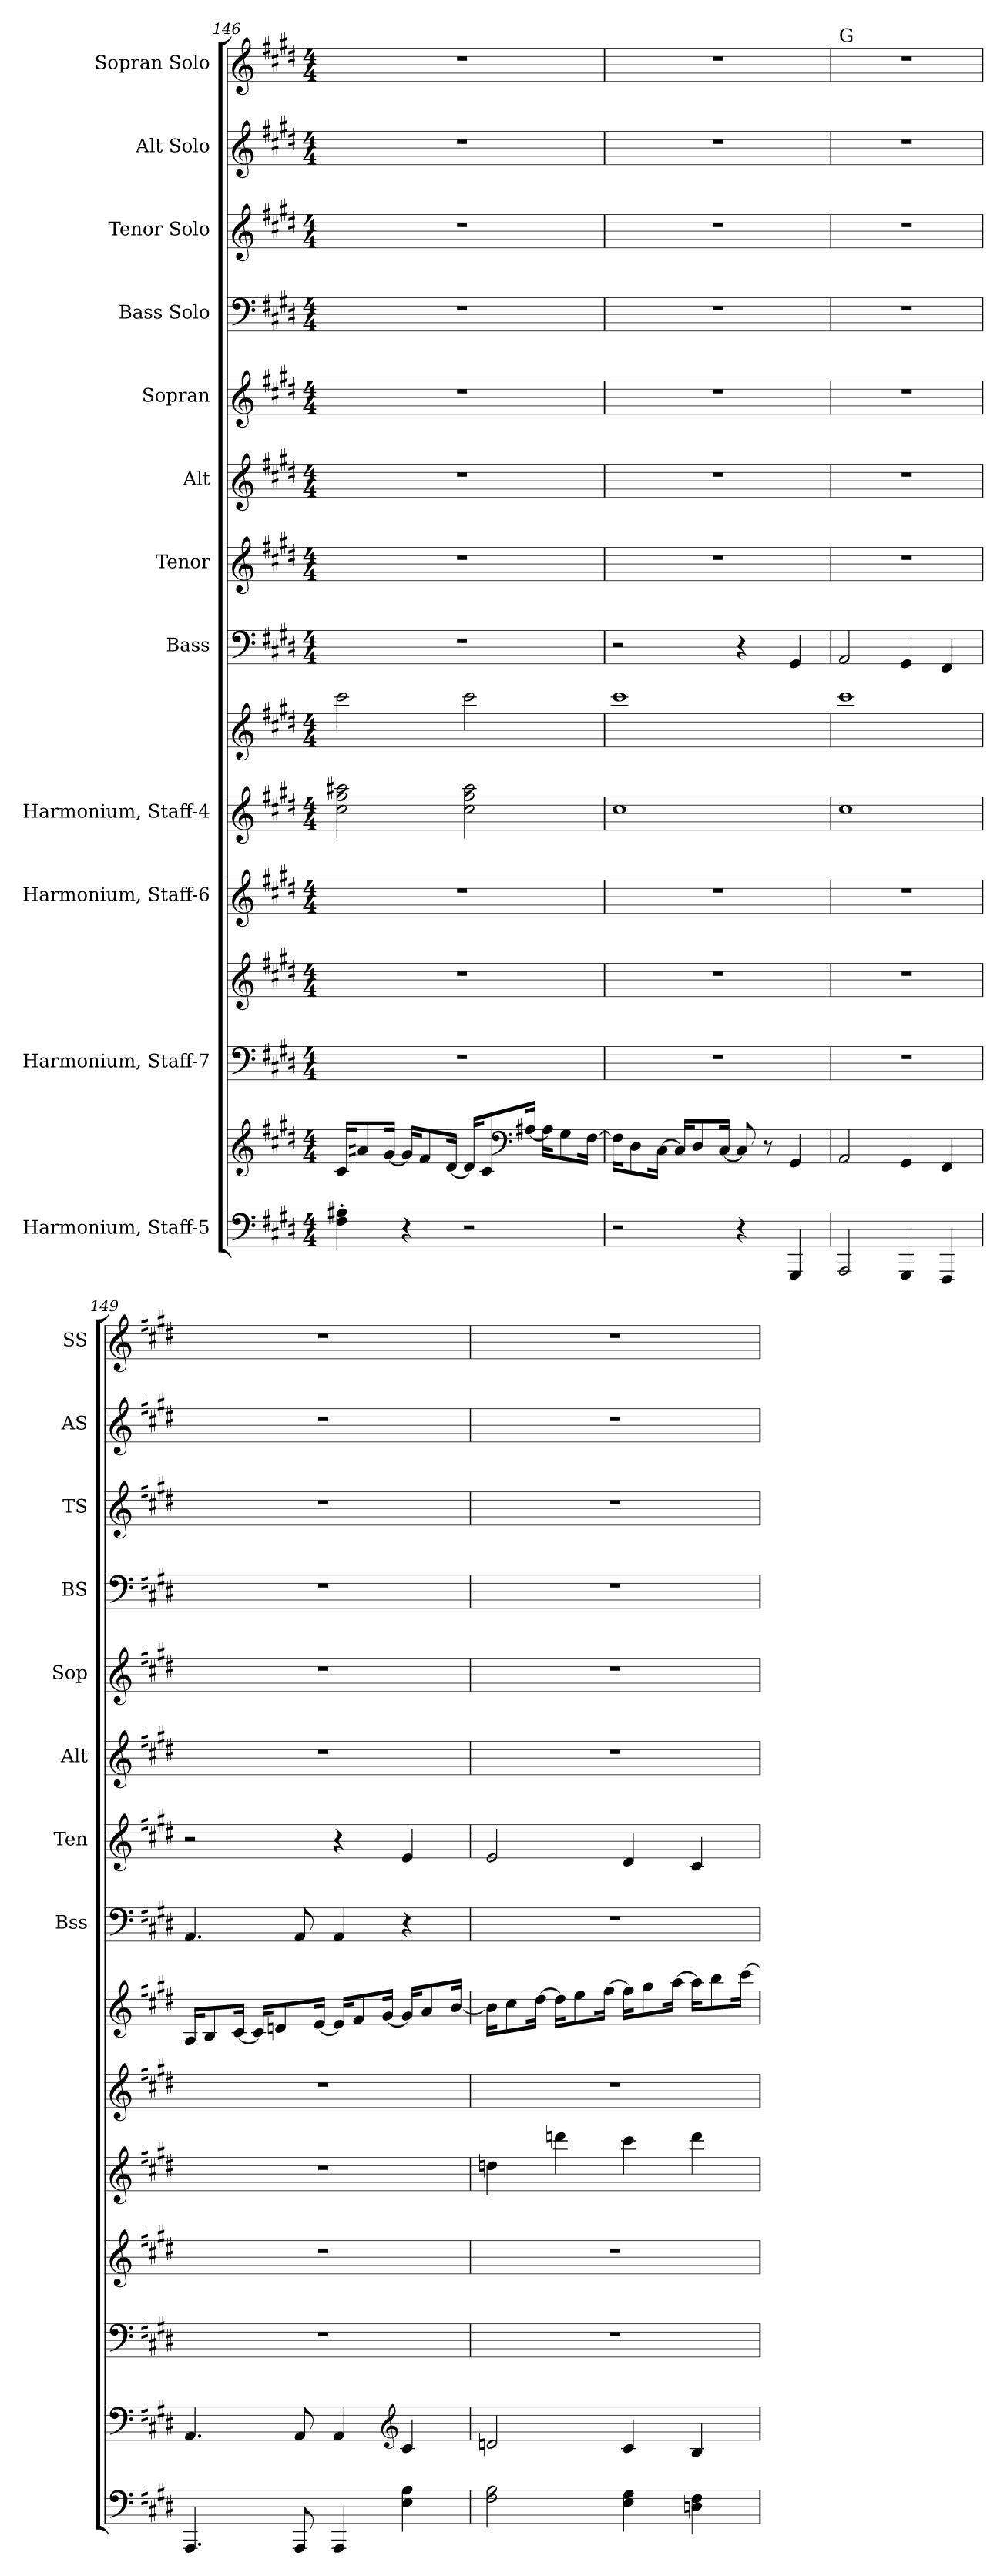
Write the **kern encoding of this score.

**kern	**kern	**kern	**kern	**kern	**kern	**kern	**kern	**kern	**kern	**kern	**kern	**kern	**kern	**kern
*part12	*part12	*part11	*part11	*part10	*part9	*part9	*part8	*part7	*part6	*part5	*part4	*part3	*part2	*part1
*staff15	*staff14	*staff13	*staff12	*staff11	*staff10	*staff9	*staff8	*staff7	*staff6	*staff5	*staff4	*staff3	*staff2	*staff1
*I"Harmonium, Staff-5	*	*I"Harmonium, Staff-7	*	*I"Harmonium, Staff-6	*I"Harmonium, Staff-4	*	*I"Bass	*I"Tenor	*I"Alt	*I"Sopran	*I"Bass Solo	*I"Tenor Solo	*I"Alt Solo	*I"Sopran Solo
*	*	*	*	*	*	*	*I'Bss	*I'Ten	*I'Alt	*I'Sop	*I'BS	*I'TS	*I'AS	*I'SS
*clefF4	*clefG2	*clefF4	*clefG2	*clefG2	*clefG2	*clefG2	*clefF4	*clefG2	*clefG2	*clefG2	*clefF4	*clefG2	*clefG2	*clefG2
*	*	*	*	*	*	*	*	*ITrd4c7	*ITrd2c3	*ITrd2c3	*	*ITrd4c7	*	*ITrd2c3
*k[f#c#g#d#]	*k[f#c#g#d#]	*k[f#c#g#d#]	*k[f#c#g#d#]	*k[f#c#g#d#]	*k[f#c#g#d#]	*k[f#c#g#d#]	*k[f#c#g#d#]	*k[f#c#g#]	*k[f#c#g#d#a#e#b#]	*k[f#c#g#d#a#e#b#]	*k[f#c#g#d#]	*k[f#c#g#]	*k[f#c#g#d#]	*k[f#c#g#d#a#e#b#]
*M4/4	*M4/4	*M4/4	*M4/4	*M4/4	*M4/4	*M4/4	*M4/4	*M4/4	*M4/4	*M4/4	*M4/4	*M4/4	*M4/4	*M4/4
=146	=146	=146	=146	=146	=146	=146	=146	=146	=146	=146	=146	=146	=146	=146
4F#\' 4A#X\'	16c#/KL	1r	1r	1r	2cc#\ 2ff#\ 2aa#X\	2ccc#\	1r	1r	1r	1r	1r	1r	1r	1r
.	8a#X/	.	.	.	.	.	.	.	.	.	.	.	.	.
.	[16g#/Jk	.	.	.	.	.	.	.	.	.	.	.	.	.
4r	16g#/KL]	.	.	.	.	.	.	.	.	.	.	.	.	.
.	8f#/	.	.	.	.	.	.	.	.	.	.	.	.	.
.	[16d#/Jk	.	.	.	.	.	.	.	.	.	.	.	.	.
2r	16d#/KL]	.	.	.	2cc#\ 2ff#\ 2aa#\	2ccc#\	.	.	.	.	.	.	.	.
.	8c#/	.	.	.	.	.	.	.	.	.	.	.	.	.
*	*clefF4	*	*	*	*	*	*	*	*	*	*	*	*	*
.	[16A#X/Jk	.	.	.	.	.	.	.	.	.	.	.	.	.
.	16A#\KL]	.	.	.	.	.	.	.	.	.	.	.	.	.
.	8G#\	.	.	.	.	.	.	.	.	.	.	.	.	.
.	[16F#\Jk	.	.	.	.	.	.	.	.	.	.	.	.	.
=147	=147	=147	=147	=147	=147	=147	=147	=147	=147	=147	=147	=147	=147	=147
2r	16F#\KL]	1r	1r	1r	1cc#	1ccc#	2r	1r	1r	1r	1r	1r	1r	1r
.	8D#\	.	.	.	.	.	.	.	.	.	.	.	.	.
.	[16C#\Jk	.	.	.	.	.	.	.	.	.	.	.	.	.
.	16C#/KL]	.	.	.	.	.	.	.	.	.	.	.	.	.
.	8D#/	.	.	.	.	.	.	.	.	.	.	.	.	.
.	[16C#/Jk	.	.	.	.	.	.	.	.	.	.	.	.	.
4r	8C#/]	.	.	.	.	.	4r	.	.	.	.	.	.	.
.	8r	.	.	.	.	.	.	.	.	.	.	.	.	.
4GGG#/	4GG#/	.	.	.	.	.	4GG#/	.	.	.	.	.	.	.
=148	=148	=148	=148	=148	=148	=148	=148	=148	=148	=148	=148	=148	=148	=148
!	!	!	!	!	!	!	!	!	!	!	!	!	!	!LO:TX:a:t=G
2AAA/	2AA/	1r	1r	1r	1cc#	1ccc#	2AA/	1r	1r	1r	1r	1r	1r	1r
4GGG#/	4GG#/	.	.	.	.	.	4GG#/	.	.	.	.	.	.	.
4FFF#/	4FF#/	.	.	.	.	.	4FF#/	.	.	.	.	.	.	.
!!LO:PB:g=z
=149	=149	=149	=149	=149	=149	=149	=149	=149	=149	=149	=149	=149	=149	=149
4.AAA/	4.AA/	1r	1r	1r	1r	16A/KL	4.AA/	2r	1r	1r	1r	1r	1r	1r
.	.	.	.	.	.	8B/	.	.	.	.	.	.	.	.
.	.	.	.	.	.	[16c#/Jk	.	.	.	.	.	.	.	.
.	.	.	.	.	.	16c#/KL]	.	.	.	.	.	.	.	.
.	.	.	.	.	.	8dn/	.	.	.	.	.	.	.	.
8AAA/	8AA/	.	.	.	.	.	8AA/	.	.	.	.	.	.	.
.	.	.	.	.	.	[16e/Jk	.	.	.	.	.	.	.	.
4AAA/	4AA/	.	.	.	.	16e/KL]	4AA/	4r	.	.	.	.	.	.
.	.	.	.	.	.	8f#/	.	.	.	.	.	.	.	.
.	.	.	.	.	.	[16g#/Jk	.	.	.	.	.	.	.	.
*	*clefG2	*	*	*	*	*	*	*	*	*	*	*	*	*
4E\ 4A\	4c#/	.	.	.	.	16g#/KL]	4r	4A/	.	.	.	.	.	.
.	.	.	.	.	.	8a/	.	.	.	.	.	.	.	.
.	.	.	.	.	.	[16b/Jk	.	.	.	.	.	.	.	.
=150	=150	=150	=150	=150	=150	=150	=150	=150	=150	=150	=150	=150	=150	=150
2F#\ 2A\	2dn/	1r	1r	4ddn\	1r	16b\KL]	1r	2A/	1r	1r	1r	1r	1r	1r
.	.	.	.	.	.	8cc#\	.	.	.	.	.	.	.	.
.	.	.	.	.	.	[16dd#\Jk	.	.	.	.	.	.	.	.
.	.	.	.	4dddn\	.	16dd#\KL]	.	.	.	.	.	.	.	.
.	.	.	.	.	.	8ee\	.	.	.	.	.	.	.	.
.	.	.	.	.	.	[16ff#\Jk	.	.	.	.	.	.	.	.
4E\ 4G#\	4c#/	.	.	4ccc#\	.	16ff#\KL]	.	4G#/	.	.	.	.	.	.
.	.	.	.	.	.	8gg#\	.	.	.	.	.	.	.	.
.	.	.	.	.	.	[16aa\Jk	.	.	.	.	.	.	.	.
4Dn\ 4F#\	4B/	.	.	4ddd\	.	16aa\KL]	.	4F#/	.	.	.	.	.	.
.	.	.	.	.	.	8bb\	.	.	.	.	.	.	.	.
.	.	.	.	.	.	[16ccc#\Jk	.	.	.	.	.	.	.	.
=	=	=	=	=	=	=	=	=	=	=	=	=	=	=
*-	*-	*-	*-	*-	*-	*-	*-	*-	*-	*-	*-	*-	*-	*-
